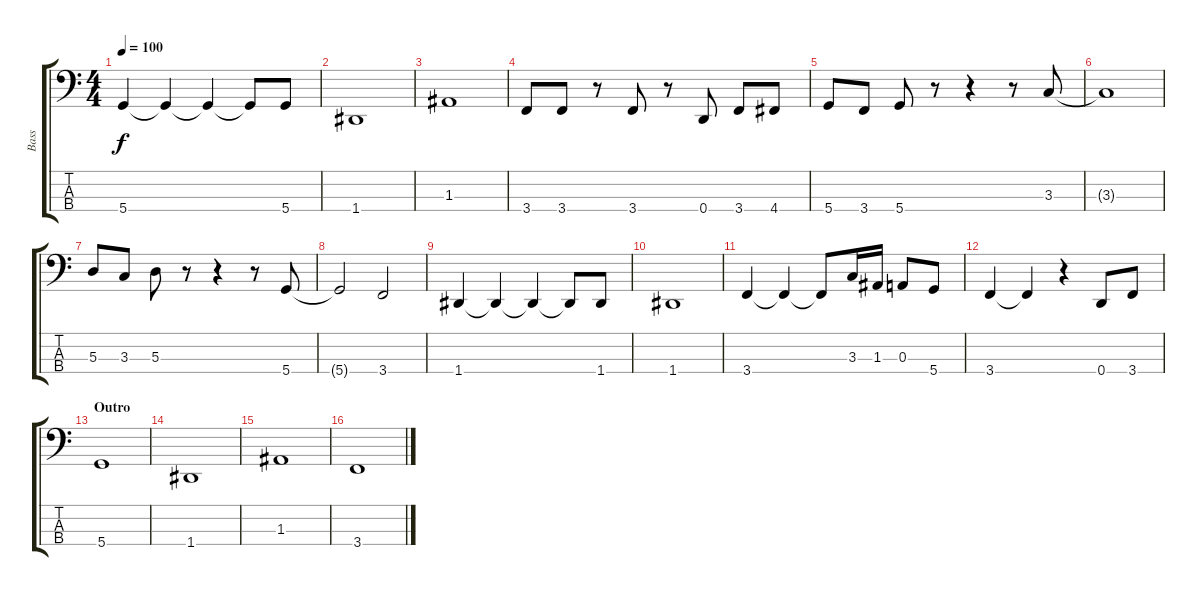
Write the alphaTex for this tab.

\track ("Bass" "Bass") {instrument electricbassfinger}
\staff {score tabs}
\tuning (G2 D2 A1 D1) {hide}
\ts (4 4)
\tempo 100
\clef f4
\ks c
5.4.4{dy f} 5.4{t}.4 5.4{t}.4 5.4{t}.8 5.4.8 |
1.4.1 |
1.3.1 |
3.4.8 3.4.8 r.8 3.4.8 r.8 0.4.8 3.4.8 4.4.8 |
5.4.8 3.4.8 5.4.8 r.8 r.4 r.8 3.3.8 |
3.3{t}.1 |
5.3.8 3.3.8 5.3.8 r.8 r.4 r.8 5.4.8 |
5.4{t}.2 3.4.2 |
1.4.4 1.4{t}.4 1.4{t}.4 1.4{t}.8 1.4.8 |
1.4.1 |
3.4.4 3.4{t}.4 3.4{t}.8 3.3.16 1.3.16 0.3.8 5.4.8 |
3.4.4 3.4{t}.4 r.4 0.4.8 3.4.8 |
\section ("" "Outro")
5.4.1 |
1.4.1 |
1.3.1 |
3.4.1
